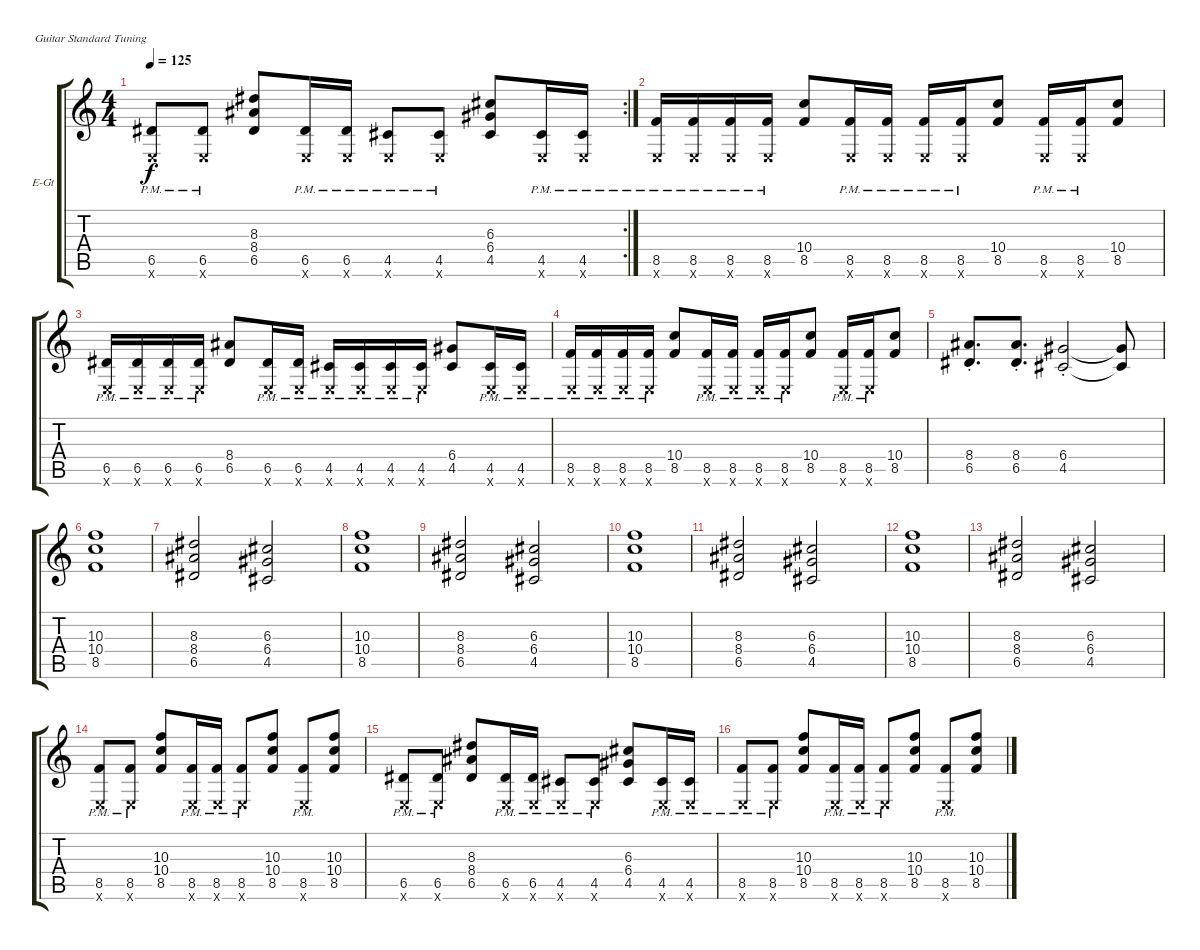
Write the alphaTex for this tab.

\bracketExtendMode groupsimilarinstruments
\firstSystemTrackNameOrientation horizontal
\otherSystemsTrackNameOrientation horizontal
\track ("Track 1" "E-Gt") {instrument distortionguitar}
\staff {score tabs}
\tuning (E4 B3 G3 D3 A2 E2)
\rc 2
\ts (4 4)
\tempo 125
\clef g2
\ks c
(6.5{pm} 0.6{x}).8{dy f} (6.5{pm} 0.6{x}).8 (8.3 8.4 6.5).8 (6.5{pm} 0.6{x}).16 (6.5{pm} 0.6{x}).16 (4.5{pm} 0.6{x}).8 (4.5{pm} 0.6{x}).8 (6.3 6.4 4.5).8 (4.5{pm} 0.6{x}).16 (4.5{pm} 0.6{x}).16 |
(8.5{pm} 0.6{x}).16 (8.5{pm} 0.6{x}).16 (8.5{pm} 0.6{x}).16 (8.5{pm} 0.6{x}).16 (10.4 8.5).8 (8.5{pm} 0.6{x}).16 (8.5{pm} 0.6{x}).16 (8.5{pm} 0.6{x}).16 (8.5{pm} 0.6{x}).16 (10.4 8.5).8 (8.5{pm} 0.6{x}).16 (8.5{pm} 0.6{x}).16 (10.4 8.5).8 |
(6.5{pm} 0.6{x}).16 (6.5{pm} 0.6{x}).16 (6.5{pm} 0.6{x}).16 (6.5{pm} 0.6{x}).16 (8.4 6.5).8 (6.5{pm} 0.6{x}).16 (6.5{pm} 0.6{x}).16 (4.5{pm} 0.6{x}).16 (4.5{pm} 0.6{x}).16 (4.5{pm} 0.6{x}).16 (4.5{pm} 0.6{x}).16 (6.4 4.5).8 (4.5{pm} 0.6{x}).16 (4.5{pm} 0.6{x}).16 |
(8.5{pm} 0.6{x}).16 (8.5{pm} 0.6{x}).16 (8.5{pm} 0.6{x}).16 (8.5{pm} 0.6{x}).16 (10.4 8.5).8 (8.5{pm} 0.6{x}).16 (8.5{pm} 0.6{x}).16 (8.5{pm} 0.6{x}).16 (8.5{pm} 0.6{x}).16 (10.4 8.5).8 (8.5{pm} 0.6{x}).16 (8.5{pm} 0.6{x}).16 (10.4 8.5).8 |
(8.4{st} 6.5{st}).8{d} (8.4{st} 6.5{st}).8{d} (6.4{st} 4.5{st}).2 (6.4{t} 4.5{t}).8 |
(10.3 10.4 8.5).1 |
(8.3 8.4 6.5).2 (6.3 6.4 4.5).2 |
(10.3 10.4 8.5).1 |
(8.3 8.4 6.5).2 (6.3 6.4 4.5).2 |
(10.3 10.4 8.5).1 |
(8.3 8.4 6.5).2 (6.3 6.4 4.5).2 |
(10.3 10.4 8.5).1 |
(8.3 8.4 6.5).2 (6.3 6.4 4.5).2 |
(8.5{pm} 0.6{x}).8 (8.5{pm} 0.6{x}).8 (10.3 10.4 8.5).8 (8.5{pm} 0.6{x}).16 (8.5{pm} 0.6{x}).16 (8.5{pm} 0.6{x}).8 (10.3 10.4 8.5).8 (8.5{pm} 0.6{x}).8 (10.3 10.4 8.5).8 |
(6.5{pm} 0.6{x}).8 (6.5{pm} 0.6{x}).8 (8.3 8.4 6.5).8 (6.5{pm} 0.6{x}).16 (6.5{pm} 0.6{x}).16 (4.5{pm} 0.6{x}).8 (4.5{pm} 0.6{x}).8 (6.3 6.4 4.5).8 (4.5{pm} 0.6{x}).16 (4.5{pm} 0.6{x}).16 |
(8.5{pm} 0.6{x}).8 (8.5{pm} 0.6{x}).8 (10.3 10.4 8.5).8 (8.5{pm} 0.6{x}).16 (8.5{pm} 0.6{x}).16 (8.5{pm} 0.6{x}).8 (10.3 10.4 8.5).8 (8.5{pm} 0.6{x}).8 (10.3 10.4 8.5).8
